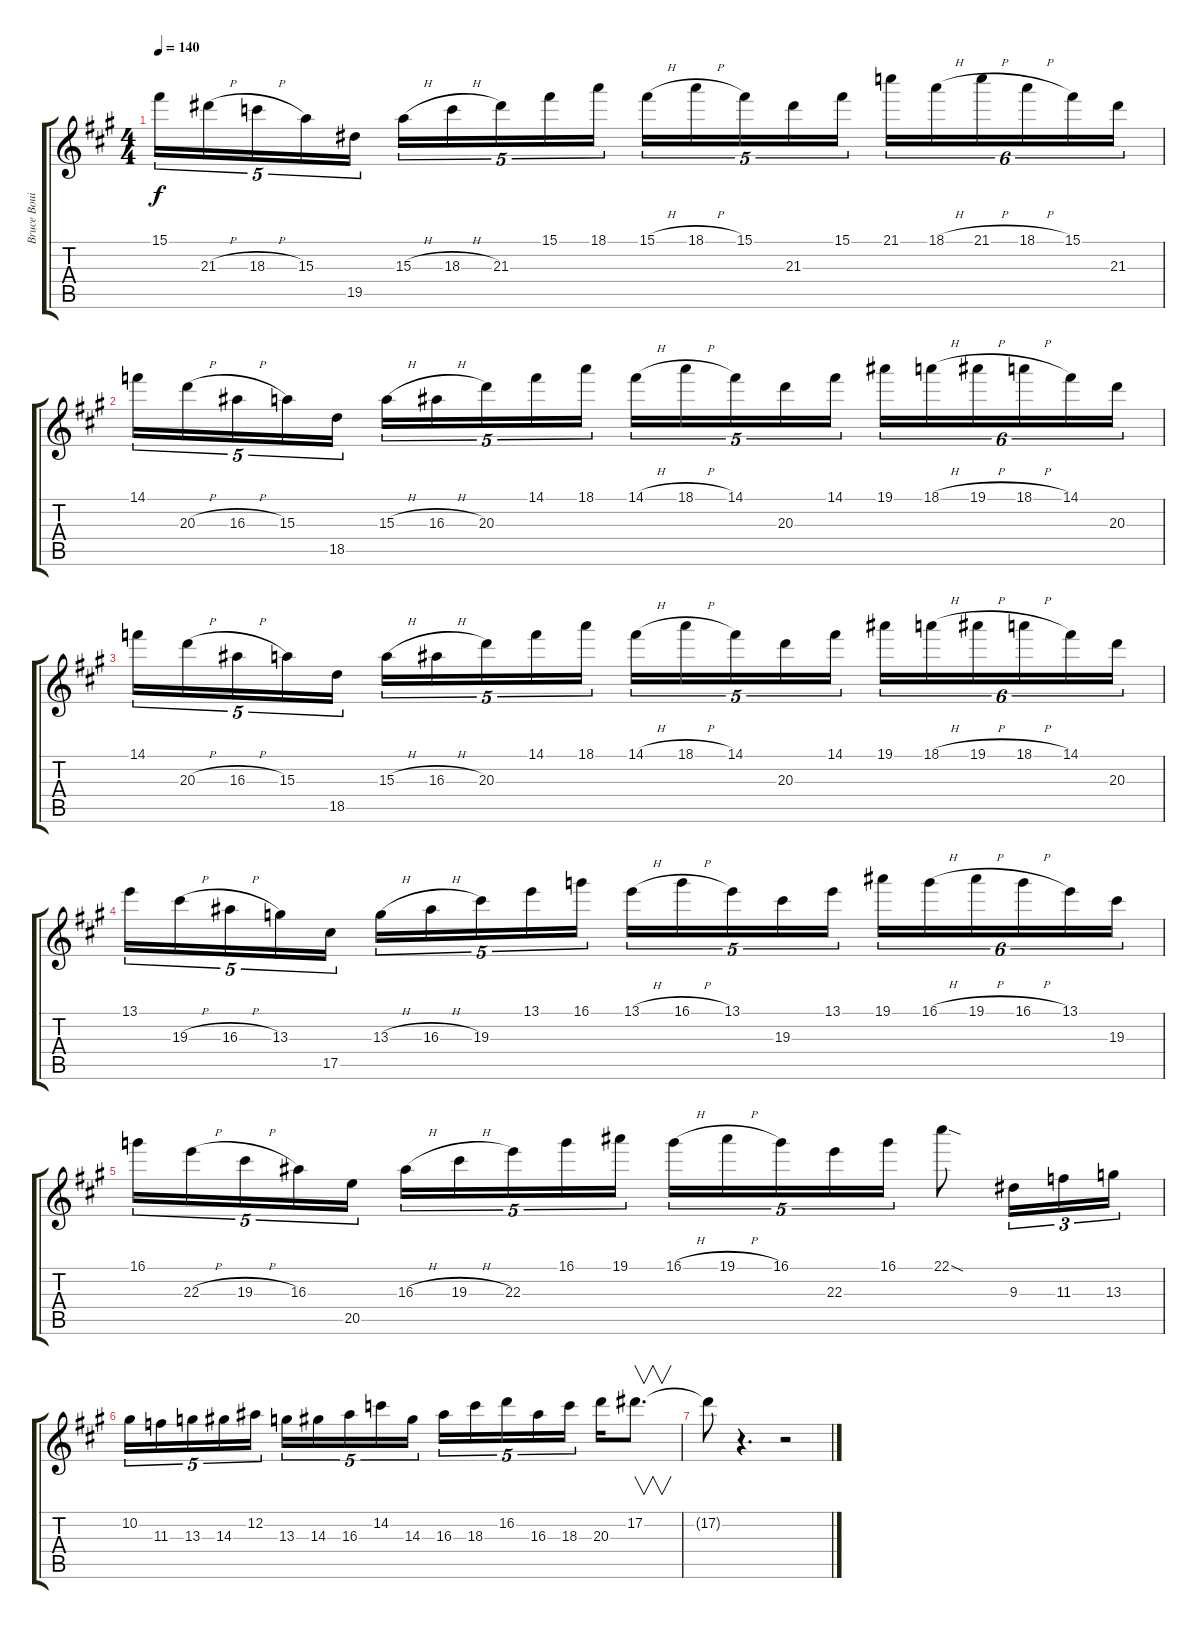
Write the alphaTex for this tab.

\track ("Bruce Bouillet" "Bruce Boui") {instrument distortionguitar}
\staff {score tabs}
\tuning (Eb4 Bb3 Gb3 Db3 Ab2 Eb2) {hide}
\ts (4 4)
\tempo 140
\clef g2
\ks f#minor
15.1.16{tu (5 4) dy f} 21.3{h}.16{tu (5 4)} 18.3{h}.16{tu (5 4)} 15.3.16{tu (5 4)} 19.5.16{tu (5 4)} 15.3{h}.16{tu (5 4)} 18.3{h}.16{tu (5 4)} 21.3.16{tu (5 4)} 15.1.16{tu (5 4)} 18.1.16{tu (5 4)} 15.1{h}.16{tu (5 4)} 18.1{h}.16{tu (5 4)} 15.1.16{tu (5 4)} 21.3.16{tu (5 4)} 15.1.16{tu (5 4)} 21.1.16{tu (6 4)} 18.1{h}.16{tu (6 4)} 21.1{h}.16{tu (6 4)} 18.1{h}.16{tu (6 4)} 15.1.16{tu (6 4)} 21.3.16{tu (6 4)} |
14.1.16{tu (5 4)} 20.3{h}.16{tu (5 4)} 16.3{h}.16{tu (5 4)} 15.3.16{tu (5 4)} 18.5.16{tu (5 4)} 15.3{h}.16{tu (5 4)} 16.3{h}.16{tu (5 4)} 20.3.16{tu (5 4)} 14.1.16{tu (5 4)} 18.1.16{tu (5 4)} 14.1{h}.16{tu (5 4)} 18.1{h}.16{tu (5 4)} 14.1.16{tu (5 4)} 20.3.16{tu (5 4)} 14.1.16{tu (5 4)} 19.1.16{tu (6 4)} 18.1{h}.16{tu (6 4)} 19.1{h}.16{tu (6 4)} 18.1{h}.16{tu (6 4)} 14.1.16{tu (6 4)} 20.3.16{tu (6 4)} |
14.1.16{tu (5 4)} 20.3{h}.16{tu (5 4)} 16.3{h}.16{tu (5 4)} 15.3.16{tu (5 4)} 18.5.16{tu (5 4)} 15.3{h}.16{tu (5 4)} 16.3{h}.16{tu (5 4)} 20.3.16{tu (5 4)} 14.1.16{tu (5 4)} 18.1.16{tu (5 4)} 14.1{h}.16{tu (5 4)} 18.1{h}.16{tu (5 4)} 14.1.16{tu (5 4)} 20.3.16{tu (5 4)} 14.1.16{tu (5 4)} 19.1.16{tu (6 4)} 18.1{h}.16{tu (6 4)} 19.1{h}.16{tu (6 4)} 18.1{h}.16{tu (6 4)} 14.1.16{tu (6 4)} 20.3.16{tu (6 4)} |
13.1.16{tu (5 4)} 19.3{h}.16{tu (5 4)} 16.3{h}.16{tu (5 4)} 13.3.16{tu (5 4)} 17.5.16{tu (5 4)} 13.3{h}.16{tu (5 4)} 16.3{h}.16{tu (5 4)} 19.3.16{tu (5 4)} 13.1.16{tu (5 4)} 16.1.16{tu (5 4)} 13.1{h}.16{tu (5 4)} 16.1{h}.16{tu (5 4)} 13.1.16{tu (5 4)} 19.3.16{tu (5 4)} 13.1.16{tu (5 4)} 19.1.16{tu (6 4)} 16.1{h}.16{tu (6 4)} 19.1{h}.16{tu (6 4)} 16.1{h}.16{tu (6 4)} 13.1.16{tu (6 4)} 19.3.16{tu (6 4)} |
16.1.16{tu (5 4)} 22.3{h}.16{tu (5 4)} 19.3{h}.16{tu (5 4)} 16.3.16{tu (5 4)} 20.5.16{tu (5 4)} 16.3{h}.16{tu (5 4)} 19.3{h}.16{tu (5 4)} 22.3.16{tu (5 4)} 16.1.16{tu (5 4)} 19.1.16{tu (5 4)} 16.1{h}.16{tu (5 4)} 19.1{h}.16{tu (5 4)} 16.1.16{tu (5 4)} 22.3.16{tu (5 4)} 16.1.16{tu (5 4)} 22.1{sod}.8 9.3.16{tu (3 2)} 11.3.16{tu (3 2)} 13.3.16{tu (3 2)} |
10.2.16{tu (5 4)} 11.3.16{tu (5 4)} 13.3.16{tu (5 4)} 14.3.16{tu (5 4)} 12.2.16{tu (5 4)} 13.3.16{tu (5 4)} 14.3.16{tu (5 4)} 16.3.16{tu (5 4)} 14.2.16{tu (5 4)} 14.3.16{tu (5 4)} 16.3.16{tu (5 4)} 18.3.16{tu (5 4)} 16.2.16{tu (5 4)} 16.3.16{tu (5 4)} 18.3.16{tu (5 4)} 20.3.16 17.2.8{v d} |
17.2{t}.8 r.4{d} r.2
